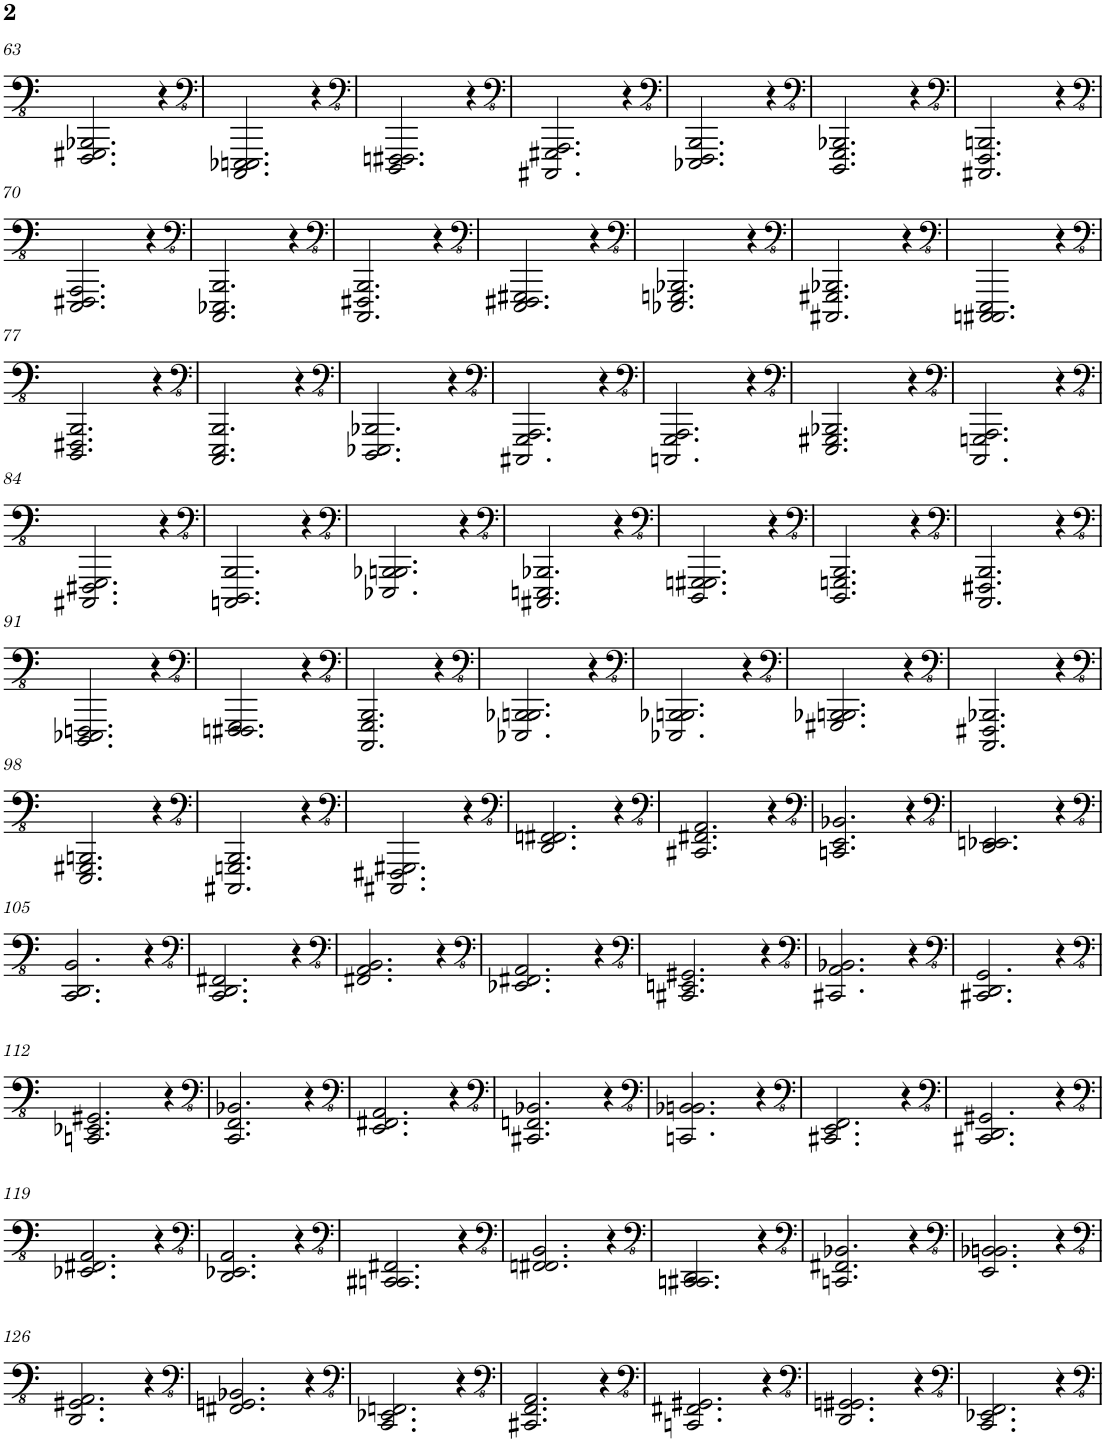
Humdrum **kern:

**kern
*part1
*staff1
*I"None
!!LO:PB:g=z
*clefFv4
*k[]
*M4/4
=63
2.FFFF/ 2.GGGG#X/ 2.BBBB-X/
4r
=64
*clefFv4
2.CCCC/ 2.EEEE-X/ 2.EEEEn/
4r
=65
*clefFv4
2.DDDD/ 2.FFFFn/ 2.FFFF#X/
4r
=66
*clefFv4
2.CCCC#X/ 2.GGGG#X/ 2.AAAA/
4r
=67
*clefFv4
2.EEEE-X/ 2.FFFF/ 2.BBBB/
4r
=68
*clefFv4
2.DDDD/ 2.GGGG/ 2.BBBB-X/
4r
=69
*clefFv4
2.CCCC#X/ 2.FFFF/ 2.BBBBn/
4r
!!LO:LB:g=z
=70
*clefFv4
2.EEEE/ 2.FFFF#X/ 2.AAAA/
4r
=71
*clefFv4
2.CCCC/ 2.EEEE-X/ 2.BBBB/
4r
=72
*clefFv4
2.CCCC/ 2.FFFF#X/ 2.BBBB/
4r
=73
*clefFv4
2.EEEE/ 2.FFFF#X/ 2.GGGG#X/
4r
=74
*clefFv4
2.EEEE-X/ 2.GGGGn/ 2.BBBB-X/
4r
=75
*clefFv4
2.CCCC#X/ 2.GGGG#X/ 2.BBBB-X/
4r
=76
*clefFv4
2.CCCCn/ 2.CCCC#X/ 2.EEEE/
4r
!!LO:LB:g=z
=77
*clefFv4
2.DDDD/ 2.FFFF#X/ 2.BBBB/
4r
=78
*clefFv4
2.CCCC/ 2.EEEE/ 2.BBBB/
4r
=79
*clefFv4
2.DDDD/ 2.EEEE-X/ 2.BBBB-X/
4r
=80
*clefFv4
2.CCCC#X/ 2.GGGG/ 2.AAAA/
4r
=81
*clefFv4
2.CCCCn/ 2.GGGG/ 2.AAAA/
4r
=82
*clefFv4
2.EEEE/ 2.GGGG#X/ 2.BBBB-X/
4r
=83
*clefFv4
2.CCCC/ 2.GGGGn/ 2.AAAA/
4r
!!LO:LB:g=z
=84
*clefFv4
2.CCCC#X/ 2.FFFF#X/ 2.GGGG/
4r
=85
*clefFv4
2.CCCCn/ 2.DDDD/ 2.BBBB/
4r
=86
*clefFv4
2.EEEE-X/ 2.BBBB-X/ 2.BBBBn/
4r
=87
*clefFv4
2.CCCC#X/ 2.EEEEn/ 2.BBBB-X/
4r
=88
*clefFv4
2.DDDD/ 2.GGGGn/ 2.GGGG#X/
4r
=89
*clefFv4
2.DDDD/ 2.GGGGn/ 2.BBBB/
4r
=90
*clefFv4
2.CCCC/ 2.FFFF#X/ 2.BBBB/
4r
!!LO:LB:g=z
=91
*clefFv4
2.DDDD/ 2.EEEE-X/ 2.FFFFn/
4r
=92
*clefFv4
2.FFFFn/ 2.FFFF#X/ 2.GGGG/
4r
=93
*clefFv4
2.CCCC/ 2.GGGG/ 2.BBBB/
4r
=94
*clefFv4
2.EEEE-X/ 2.BBBB-X/ 2.BBBBn/
4r
=95
*clefFv4
2.EEEE-X/ 2.BBBB-X/ 2.BBBBn/
4r
=96
*clefFv4
2.GGGG#X/ 2.BBBB-X/ 2.BBBBn/
4r
=97
*clefFv4
2.CCCC/ 2.FFFF#X/ 2.BBBB-X/
4r
!!LO:LB:g=z
=98
*clefFv4
2.EEEE/ 2.GGGG#X/ 2.BBBBn/
4r
=99
*clefFv4
2.CCCC#X/ 2.GGGGn/ 2.BBBB/
4r
=100
*clefFv4
2.CCCC#X/ 2.FFFF#X/ 2.GGGG#X/
4r
=101
*clefFv4
2.DDD/ 2.FFFn/ 2.FFF#X/
4r
=102
*clefFv4
2.CCC#X/ 2.FFF#X/ 2.AAA/
4r
=103
*clefFv4
2.CCCn/ 2.EEE/ 2.BBB-X/
4r
=104
*clefFv4
2.DDD/ 2.EEE-X/ 2.EEEn/
4r
!!LO:LB:g=z
=105
*clefFv4
2.CCC/ 2.DDD/ 2.BBB/
4r
=106
*clefFv4
2.CCC/ 2.DDD/ 2.FFF#X/
4r
=107
*clefFv4
2.FFF#X/ 2.AAA/ 2.BBB/
4r
=108
*clefFv4
2.EEE-X/ 2.FFF#X/ 2.AAA/
4r
=109
*clefFv4
2.CCC#X/ 2.EEEn/ 2.GGG#X/
4r
=110
*clefFv4
2.CCC#X/ 2.AAA/ 2.BBB-X/
4r
=111
*clefFv4
2.CCC#X/ 2.DDD/ 2.GGG/
4r
!!LO:LB:g=z
=112
*clefFv4
2.CCCn/ 2.EEE-X/ 2.GGG#X/
4r
=113
*clefFv4
2.CCC/ 2.FFF/ 2.BBB-X/
4r
=114
*clefFv4
2.EEE/ 2.FFF#X/ 2.AAA/
4r
=115
*clefFv4
2.CCC#X/ 2.FFFn/ 2.BBB-X/
4r
=116
*clefFv4
2.CCCn/ 2.BBB-X/ 2.BBBn/
4r
=117
*clefFv4
2.CCC#X/ 2.EEE/ 2.FFF/
4r
=118
*clefFv4
2.CCC#X/ 2.DDD/ 2.GGG#X/
4r
!!LO:LB:g=z
=119
*clefFv4
2.EEE-X/ 2.FFF#X/ 2.AAA/
4r
=120
*clefFv4
2.DDD/ 2.EEE-X/ 2.AAA/
4r
=121
*clefFv4
2.CCCn/ 2.CCC#X/ 2.FFF#X/
4r
=122
*clefFv4
2.FFFn/ 2.FFF#X/ 2.BBB/
4r
=123
*clefFv4
2.CCCn/ 2.CCC#X/ 2.DDD/
4r
=124
*clefFv4
2.CCCn/ 2.FFF#X/ 2.BBB-X/
4r
=125
*clefFv4
2.EEE/ 2.BBB-X/ 2.BBBn/
4r
!!LO:LB:g=z
=126
*clefFv4
2.DDD/ 2.GGG#X/ 2.AAA/
4r
=127
*clefFv4
2.FFF#X/ 2.GGGn/ 2.BBB-X/
4r
=128
*clefFv4
2.CCC/ 2.EEE-X/ 2.FFFn/
4r
=129
*clefFv4
2.CCC#X/ 2.FFF/ 2.AAA/
4r
=130
*clefFv4
2.CCCn/ 2.FFF#X/ 2.GGG#X/
4r
=131
*clefFv4
2.DDD/ 2.GGGn/ 2.GGG#X/
4r
=132
*clefFv4
2.CCC/ 2.EEE-X/ 2.FFF/
4r
=
*-
